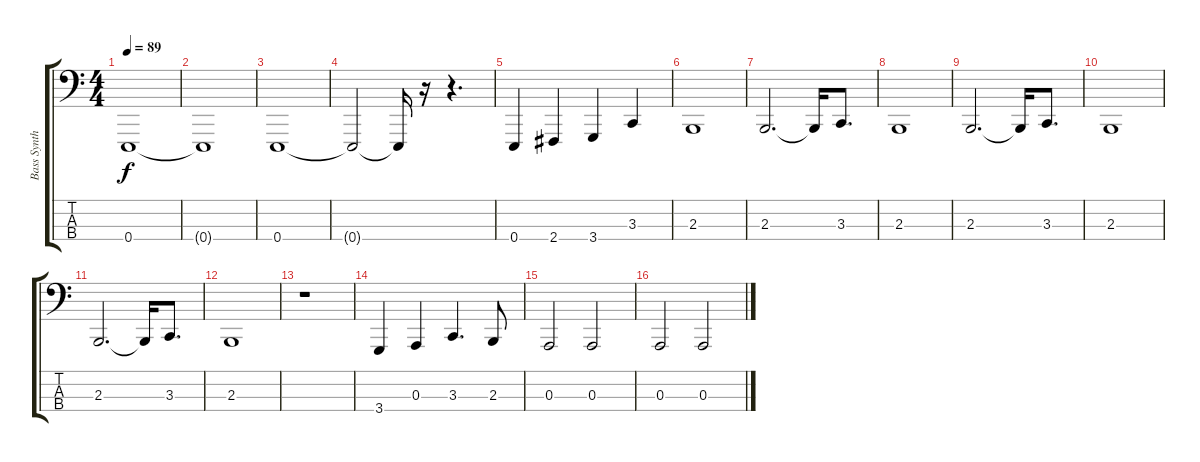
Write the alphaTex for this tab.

\track ("Bass Synth" "Bass Synth") {instrument pad3polysynth}
\staff {score tabs}
\tuning (G2 D2 A1 E1) {hide}
\ts (4 4)
\tempo 89
\clef f4
\ks c
0.4.1{dy f} |
0.4{t}.1 |
0.4.1 |
0.4{t}.2 0.4{t}.16 r.16 r.4{d} |
0.4.4 2.4.4 3.4.4 3.3.4 |
2.3.1 |
2.3.2{d} 2.3{t}.16 3.3.8{d} |
2.3.1 |
2.3.2{d} 2.3{t}.16 3.3.8{d} |
2.3.1 |
2.3.2{d} 2.3{t}.16 3.3.8{d} |
2.3.1 |
r.1 |
3.4.4 0.3.4 3.3.4{d} 2.3.8 |
0.3.2 0.3.2 |
0.3.2 0.3.2
